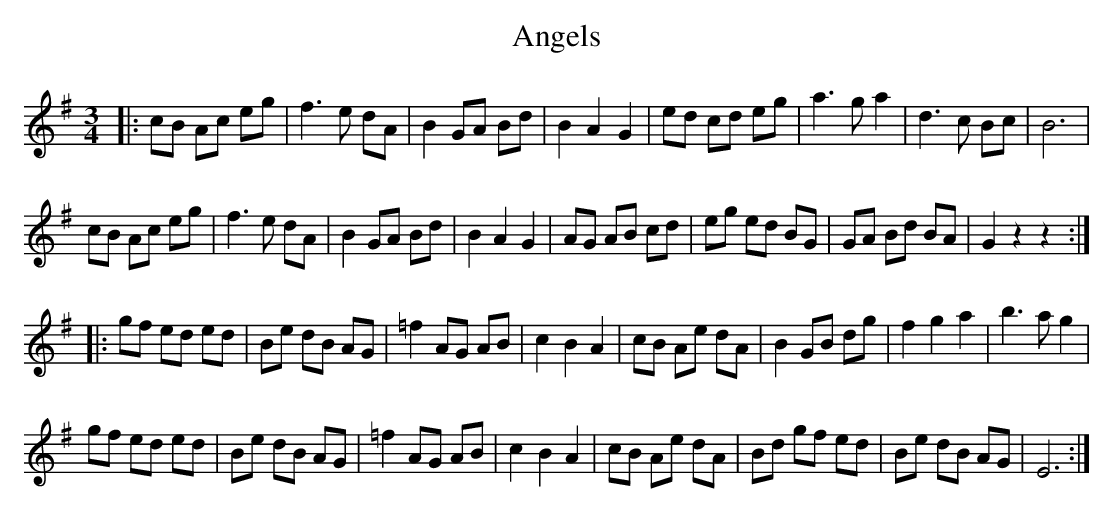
X:1
T:Angels
L:1/8
M:3/4
K:Emin
|:cB Ac eg|f3e dA|B2 GA Bd|B2 A2 G2|ed cd eg|a3g a2|d3c Bc|B6|
cB Ac eg|f3e dA|B2 GA Bd|B2 A2 G2|AG AB cd|eg ed BG|GA Bd BA|G2z2z2:|
|:gf ed ed|Be dB AG|=f2 AG AB|c2 B2 A2|cB Ae dA|B2 GB dg|f2 g2 a2|b3ag2|
gf ed ed|Be dB AG|=f2 AG AB|c2 B2 A2|cB Ae dA|Bd gf ed|Be dB AG|E6:|
